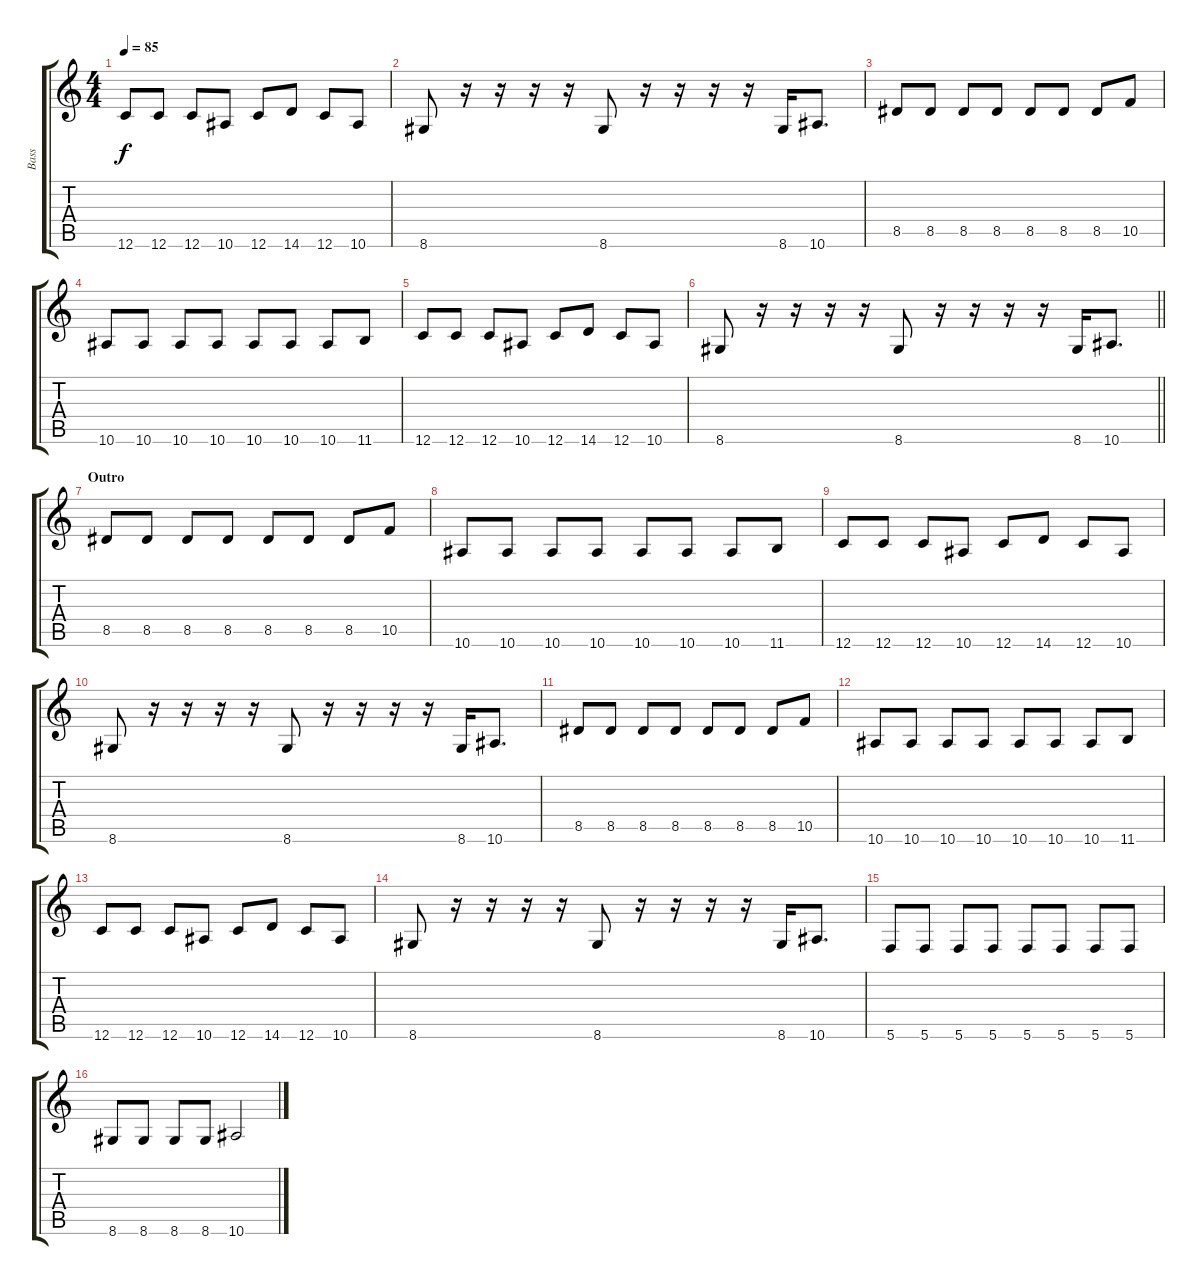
\track ("Bass" "Bass") {instrument electricbassfinger}
\staff {score tabs}
\tuning (D4 A3 F3 C3 G2 C2) {hide}
\ts (4 4)
\tempo 85
\clef g2
\ks c
12.6.8{dy f} 12.6.8 12.6.8 10.6.8 12.6.8 14.6.8 12.6.8 10.6.8 |
8.6.8 r.16 r.16 r.16 r.16 8.6.8 r.16 r.16 r.16 r.16 8.6.16 10.6.8{d} |
8.5.8 8.5.8 8.5.8 8.5.8 8.5.8 8.5.8 8.5.8 10.5.8 |
10.6.8 10.6.8 10.6.8 10.6.8 10.6.8 10.6.8 10.6.8 11.6.8 |
12.6.8 12.6.8 12.6.8 10.6.8 12.6.8 14.6.8 12.6.8 10.6.8 |
\barLineRight lightlight
8.6.8 r.16 r.16 r.16 r.16 8.6.8 r.16 r.16 r.16 r.16 8.6.16 10.6.8{d} |
\section ("" "Outro")
8.5.8 8.5.8 8.5.8 8.5.8 8.5.8 8.5.8 8.5.8 10.5.8 |
10.6.8 10.6.8 10.6.8 10.6.8 10.6.8 10.6.8 10.6.8 11.6.8 |
12.6.8 12.6.8 12.6.8 10.6.8 12.6.8 14.6.8 12.6.8 10.6.8 |
8.6.8 r.16 r.16 r.16 r.16 8.6.8 r.16 r.16 r.16 r.16 8.6.16 10.6.8{d} |
8.5.8 8.5.8 8.5.8 8.5.8 8.5.8 8.5.8 8.5.8 10.5.8 |
10.6.8 10.6.8 10.6.8 10.6.8 10.6.8 10.6.8 10.6.8 11.6.8 |
12.6.8 12.6.8 12.6.8 10.6.8 12.6.8 14.6.8 12.6.8 10.6.8 |
8.6.8 r.16 r.16 r.16 r.16 8.6.8 r.16 r.16 r.16 r.16 8.6.16 10.6.8{d} |
5.6.8 5.6.8 5.6.8 5.6.8 5.6.8 5.6.8 5.6.8 5.6.8 |
8.6.8 8.6.8 8.6.8 8.6.8 10.6.2
